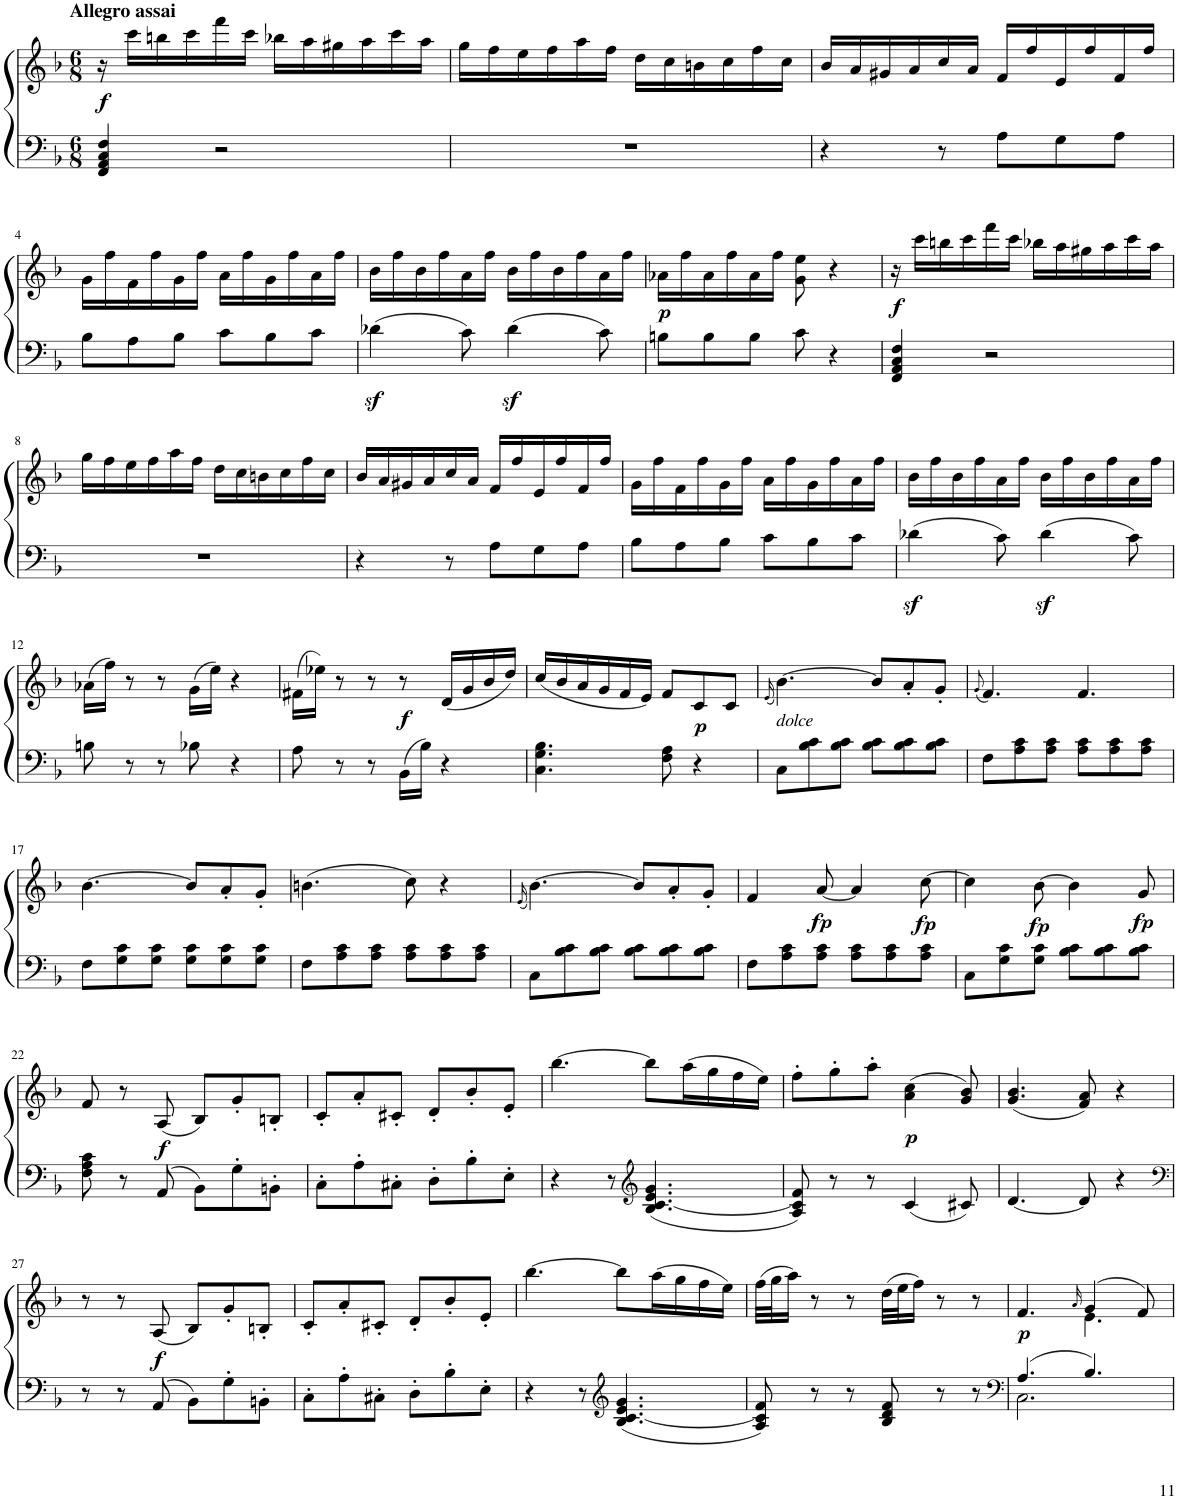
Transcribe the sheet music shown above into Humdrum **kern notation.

**kern	**kern	**dynam
*part1	*part1	*part1
*staff2	*staff1	*staff1/2
*I"Piano	*	*
*I'Pno.	*	*
!!LO:PB:g=z
*clefF4	*clefG2	*
*k[b-]	*k[b-]	*
*M6/8	*M6/8	*
=1	=1	=1
!	!LO:TX:a:B:t=Allegro assai	!
!	!	!LO:DY:b
4FF/ 4AA/ 4C/ 4F/	16r	f
.	16ccc\LL	.
.	16bbn\	.
.	16ccc\	.
2r	16fff\	.
.	16ccc\JJ	.
.	16bb-X\LL	.
.	16aa\	.
.	16gg#X\	.
.	16aa\	.
.	16ccc\	.
.	16aa\JJ	.
=2	=2	=2
2.r	16gg\LL	.
.	16ff\	.
.	16ee\	.
.	16ff\	.
.	16aa\	.
.	16ff\JJ	.
.	16dd\LL	.
.	16cc\	.
.	16bn\	.
.	16cc\	.
.	16ff\	.
.	16cc\JJ	.
=3	=3	=3
4r	16b-/LL	.
.	16a/	.
.	16g#X/	.
.	16a/	.
8r	16cc/	.
.	16a/JJ	.
8A\L	16f/LL	.
.	16ff/	.
8G\	16e/	.
.	16ff/	.
8A\J	16f/	.
.	16ff/JJ	.
!!LO:LB:g=z
=4	=4	=4
8B-\L	16g\LL	.
.	16ff\	.
8A\	16f\	.
.	16ff\	.
8B-\J	16g\	.
.	16ff\JJ	.
8c\L	16a\LL	.
.	16ff\	.
8B-\	16g\	.
.	16ff\	.
8c\J	16a\	.
.	16ff\JJ	.
=5	=5	=5
4d-Xz<\	16b-\LL	.
.	16ff\	.
.	16b-\	.
.	16ff\	.
8c\	16a\	.
.	16ff\JJ	.
4d-z<\	16b-\LL	.
.	16ff\	.
.	16b-\	.
.	16ff\	.
8c\	16a\	.
.	16ff\JJ	.
=6	=6	=6
!	!	!LO:DY:b
8Bn\L	16a-X\LL	p
.	16ff\	.
8B\	16a-\	.
.	16ff\	.
8B\J	16a-\	.
.	16ff\JJ	.
8c\	8g\ 8ee\	.
4r	4r	.
=7	=7	=7
!	!	!LO:DY:b
4FF/ 4AA/ 4C/ 4F/	16r	f
.	16ccc\LL	.
.	16bbn\	.
.	16ccc\	.
2r	16fff\	.
.	16ccc\JJ	.
.	16bb-X\LL	.
.	16aa\	.
.	16gg#X\	.
.	16aa\	.
.	16ccc\	.
.	16aa\JJ	.
!!LO:LB:g=z
=8	=8	=8
2.r	16gg\LL	.
.	16ff\	.
.	16ee\	.
.	16ff\	.
.	16aa\	.
.	16ff\JJ	.
.	16dd\LL	.
.	16cc\	.
.	16bn\	.
.	16cc\	.
.	16ff\	.
.	16cc\JJ	.
=9	=9	=9
4r	16b-/LL	.
.	16a/	.
.	16g#X/	.
.	16a/	.
8r	16cc/	.
.	16a/JJ	.
8A\L	16f/LL	.
.	16ff/	.
8G\	16e/	.
.	16ff/	.
8A\J	16f/	.
.	16ff/JJ	.
=10	=10	=10
8B-\L	16g\LL	.
.	16ff\	.
8A\	16f\	.
.	16ff\	.
8B-\J	16g\	.
.	16ff\JJ	.
8c\L	16a\LL	.
.	16ff\	.
8B-\	16g\	.
.	16ff\	.
8c\J	16a\	.
.	16ff\JJ	.
=11	=11	=11
4d-Xz<\	16b-\LL	.
.	16ff\	.
.	16b-\	.
.	16ff\	.
8c\	16a\	.
.	16ff\JJ	.
4d-z<\	16b-\LL	.
.	16ff\	.
.	16b-\	.
.	16ff\	.
8c\	16a\	.
.	16ff\JJ	.
!!LO:LB:g=z
=12	=12	=12
8Bn\	(16a-X\LL	.
.	16ff\JJ)	.
8r	8r	.
8r	8r	.
8B-X\	(16g\LL	.
.	16ee\JJ)	.
4r	4r	.
=13	=13	=13
8A\	(16f#X\LL	.
.	16ee-X\JJ)	.
8r	8r	.
8r	8r	.
!	!	!LO:DY:b
16BB-\LL	8r	f
16B-\JJ	.	.
4r	(16d/LL	.
.	16g/	.
.	16b-/	.
.	16dd/JJ)	.
=14	=14	=14
4.C\ 4.G\ 4.B-\	(16cc/LL	.
.	16b-/	.
.	16a/	.
.	16g/	.
.	16f/	.
.	16e/JJ)	.
8F\ 8A\	8f/L	.
!	!	!LO:DY:b
4r	8c/	p
.	8c/J	.
=15	=15	=15
.	(16qe/	.
!	!LO:TX:b:i:t=dolce	!
8C\L	[4.b-\)	.
8B-\ 8c\	.	.
8B-\ 8c\J	.	.
8B-\ 8c\L	8b-/L]	.
8B-\ 8c\	8a'/	.
8B-\ 8c\J	8g'/J	.
=16	=16	=16
.	(8qg/	.
8F\L	4.f/)	.
8A\ 8c\	.	.
8A\ 8c\J	.	.
8A\ 8c\L	4.f/	.
8A\ 8c\	.	.
8A\ 8c\J	.	.
!!LO:LB:g=z
=17	=17	=17
8F\L	[4.b-\	.
8G\ 8c\	.	.
8G\ 8c\J	.	.
8G\ 8c\L	8b-/L]	.
8G\ 8c\	8a'/	.
8G\ 8c\J	8g'/J	.
=18	=18	=18
8F\L	(4.bn\	.
8A\ 8c\	.	.
8A\ 8c\J	.	.
8A\ 8c\L	8cc\)	.
8A\ 8c\	4r	.
8A\ 8c\J	.	.
=19	=19	=19
.	(16qe/	.
8C\L	[4.b-\)	.
8B-\ 8c\	.	.
8B-\ 8c\J	.	.
8B-\ 8c\L	8b-/L]	.
8B-\ 8c\	8a'/	.
8B-\ 8c\J	8g'/J	.
=20	=20	=20
8F\L	4f/	.
8A\ 8c\	.	.
!	!	!LO:DY:b
8A\ 8c\J	[8a/	fp
8A\ 8c\L	4a/]	.
8A\ 8c\	.	.
!	!	!LO:DY:b
8A\ 8c\J	[8cc\	fp
=21	=21	=21
8C\L	4cc\]	.
8G\ 8c\	.	.
!	!	!LO:DY:b
8G\ 8c\J	[8b-\	fp
8B-\ 8c\L	4b-\]	.
8B-\ 8c\	.	.
!	!	!LO:DY:b
8B-\ 8c\J	8g/	fp
!!LO:LB:g=z
=22	=22	=22
8F\ 8A\ 8c\	8f/	.
8r	8r	.
!	!	!LO:DY:b
8AA/	(8A/	f
8BB-\L	8B-/L)	.
8G'\	8g'/	.
8BBn'\J	8Bn'/J	.
=23	=23	=23
8C'\L	8c'/L	.
8A'\	8a'/	.
8C#X'\J	8c#X'/J	.
8D'\L	8d'/L	.
8B-'\	8b-'/	.
8E'\J	8e'/J	.
=24	=24	=24
4r	[4.bb-\	.
8r	.	.
*clefG2	*	*
4.B-/ [<4.c/ 4.e/ 4.g/	8bb-\L]	.
.	(16aa\L	.
.	16gg\	.
.	16ff\	.
.	16ee\JJ)	.
=25	=25	=25
8A/ 8c/] 8f/	8ff'\L	.
8r	8gg'\	.
8r	8aa'\J	.
!	!	!LO:DY:b
4c/	(4a\ 4cc\	p
8c#X/	8g/ 8b-/)	.
=26	=26	=26
[4.d/	(4.g/ 4.b-/	.
8d/]	8f/ 8a/)	.
4r	4r	.
!!LO:LB:g=z
=27	=27	=27
*clefF4	*	*
8r	8r	.
8r	8r	.
!	!	!LO:DY:b
8AA/	(8A/	f
8BB-\L	8B-/L)	.
8G'\	8g'/	.
8BBn'\J	8Bn'/J	.
=28	=28	=28
8C'\L	8c'/L	.
8A'\	8a'/	.
8C#X'\J	8c#X'/J	.
8D'\L	8d'/L	.
8B-'\	8b-'/	.
8E'\J	8e'/J	.
=29	=29	=29
4r	[4.bb-\	.
8r	.	.
*clefG2	*	*
4.B-/ [<4.c/ 4.e/ 4.g/	8bb-\L]	.
.	(16aa\L	.
.	16gg\	.
.	16ff\	.
.	16ee\JJ)	.
=30	=30	=30
8A/ 8c/] 8f/	(32ff\LLL	.
.	32gg\J	.
.	16aa\JJ)	.
8r	8r	.
8r	8r	.
8B-/ 8d/ 8f/	(32dd\LLL	.
.	32ee\J	.
.	16ff\JJ)	.
8r	8r	.
8r	8r	.
=31	=31	=31
*clefF4	*	*
*^	*^	*
!	!	!	!	!LO:DY:b
4.A/	2.C\	4.f/	4.ryy	p
.	.	16qa/	.	.
4.B-/	.	(4g/	4.e\	.
.	.	8f/)	.	.
*v	*v	*	*	*
*	*v	*v	*
=	=	=
*-	*-	*-
